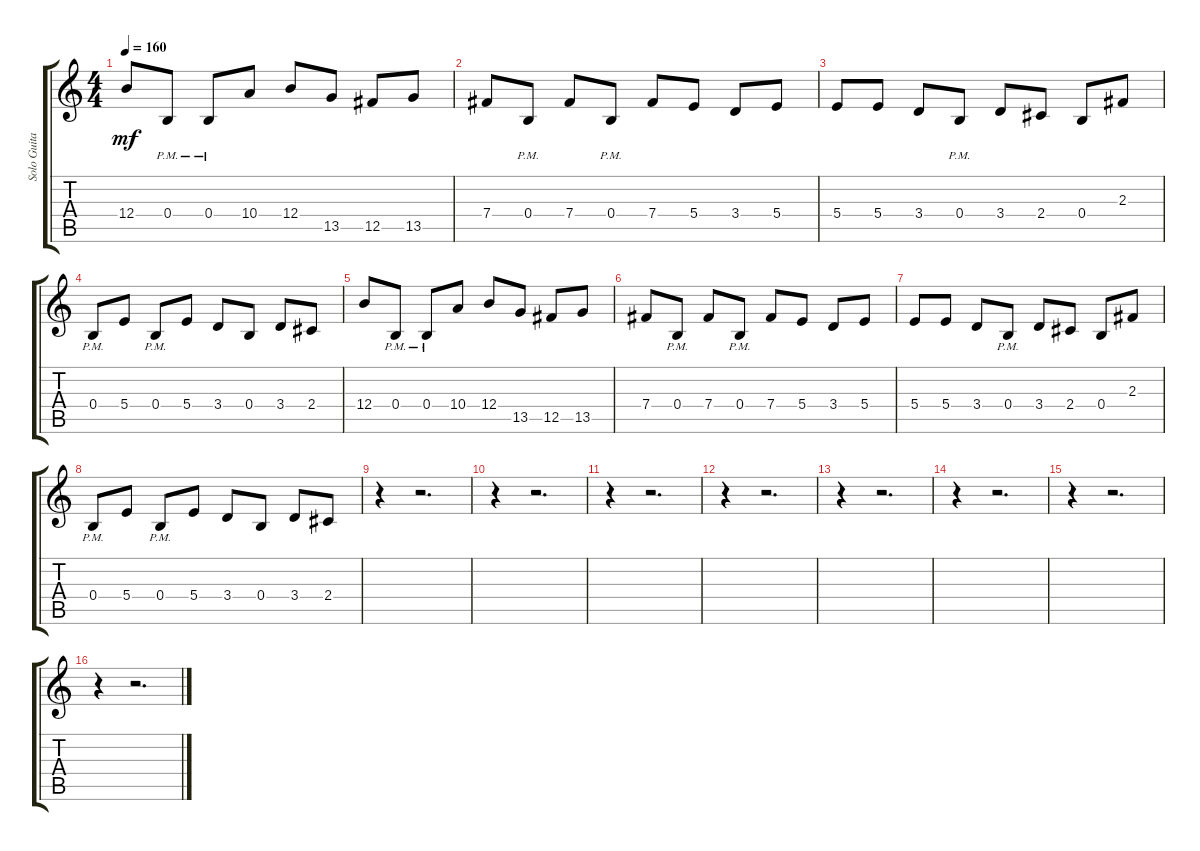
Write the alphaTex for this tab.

\track ("Solo Guitar" "Solo Guita") {instrument overdrivenguitar}
\staff {score tabs}
\tuning (Db4 Ab3 E3 B2 Gb2 B1) {hide}
\ts (4 4)
\tempo 160
\clef g2
\ks c
12.4.8{dy mf} 0.4{pm}.8 0.4{pm}.8 10.4.8 12.4.8 13.5.8 12.5.8 13.5.8 |
7.4.8 0.4{pm}.8 7.4.8 0.4{pm}.8 7.4.8 5.4.8 3.4.8 5.4.8 |
5.4.8 5.4.8 3.4.8 0.4{pm}.8 3.4.8 2.4.8 0.4.8 2.3.8 |
0.4{pm}.8 5.4.8 0.4{pm}.8 5.4.8 3.4.8 0.4.8 3.4.8 2.4.8 |
12.4.8 0.4{pm}.8 0.4{pm}.8 10.4.8 12.4.8 13.5.8 12.5.8 13.5.8 |
7.4.8 0.4{pm}.8 7.4.8 0.4{pm}.8 7.4.8 5.4.8 3.4.8 5.4.8 |
5.4.8 5.4.8 3.4.8 0.4{pm}.8 3.4.8 2.4.8 0.4.8 2.3.8 |
0.4{pm}.8 5.4.8 0.4{pm}.8 5.4.8 3.4.8 0.4.8 3.4.8 2.4.8 |
r.4 r.2{d} |
r.4 r.2{d} |
r.4 r.2{d} |
r.4 r.2{d} |
r.4 r.2{d} |
r.4 r.2{d} |
r.4 r.2{d} |
r.4 r.2{d}
